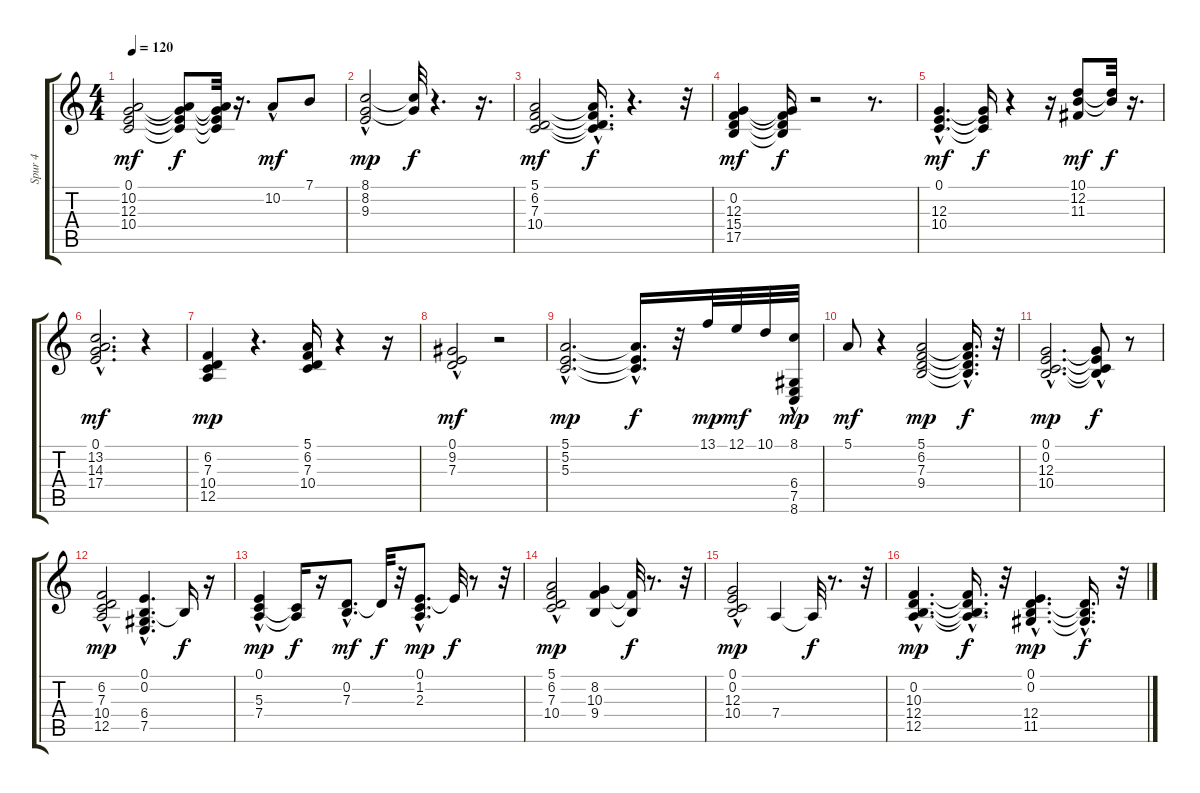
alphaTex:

\track ("Spur 4" "Spur 4") {instrument electricpiano2}
\staff {score tabs}
\tuning (E4 B3 G3 D3 A2 E2) {hide}
\ts (4 4)
\tempo 120
\clef g2
\ks c
(0.1 10.2 12.3 10.4).2{dy mf} (0.1{t} 10.2{t} 12.3{t} 10.4{t}).8{dy f} (0.1{t} 10.2{t} 12.3{t} 10.4{t}).32 r.16{d} 10.2{hac}.8{dy mf} 7.1.8 |
(8.1 8.2 9.3{hac}).2{dy mp} (8.1{t} 8.2{t}).32{dy f} r.4{d} r.16{d} |
(5.1 6.2 7.3 10.4).2{dy mf} (5.1{t} 6.2{hac t} 7.3{hac t} 10.4{t}).16{d dy f} r.4{d} r.32 |
(0.2 12.3 15.4 17.5).4{dy mf} (0.2{t} 12.3{t} 15.4{t} 17.5{t}).16{dy f} r.2 r.8{d} |
(0.1{hac} 12.3{hac} 10.4{hac}).4{d dy mf} (0.1{t} 12.3{t} 10.4{t}).16{dy f} r.4 r.16 (10.1 12.2 11.3).8{dy mf} (10.1{t} 12.2{t}).32{dy f} r.16{d} |
(0.1{hac} 13.2{hac} 14.3{hac} 17.4{hac}).2{d dy mf} r.4 |
(6.2 7.3 10.4 12.5).4{dy mp} r.4{d} (5.1 6.2 7.3 10.4).16 r.4 r.16 |
(0.1{hac} 9.2 7.3).2{dy mf} r.2 |
(5.1{hac} 5.2{hac} 5.3{hac}).2{d dy mp} (5.1{hac t} 5.2{hac t} 5.3{hac t}).16{d dy f} r.32 13.1.32{dy mp} 12.1.32{dy mf} 10.1.32 (8.1{hac} 6.4{hac} 7.5{hac} 8.6{hac}).32{dy mp} |
5.1.8{dy mf} r.4 (5.1 6.2 7.3 9.4).2{dy mp} (5.1{t} 6.2{hac t} 7.3{hac t} 9.4{hac t}).16{d dy f} r.32 |
(0.1{hac} 0.2{hac} 12.3{hac} 10.4{hac}).2{d dy mp} (0.1{hac t} 0.2{hac t} 12.3{hac t} 10.4{t}).8{dy f} r.8 |
(6.2{hac} 7.3{hac} 10.4 12.5{hac}).2{dy mp} (0.1{hac} 0.2{hac} 6.4 7.5{hac}).4{d} 0.2{t}.16{dy f} r.16 |
(0.1{hac} 5.3 7.4).4{dy mp} (5.3{t} 7.4{t}).16{dy f} r.16 (0.2{hac} 7.3{hac}).8{d dy mf} 7.3{t}.32{dy f} r.32 (0.1{hac} 1.2{hac} 2.3).8{d dy mp} 0.1{t}.32{dy f} r.8 r.32 |
(5.1 6.2{hac} 7.3{hac} 10.4{hac}).2{dy mp} (8.2 10.3 9.4).4 (10.3{t} 9.4{t}).32{dy f} r.8{d} r.32 |
(0.1{hac} 0.2{hac} 12.3{hac} 10.4{hac}).2{dy mp} 7.4.4 7.4{t}.32{dy f} r.8{d} r.32 |
(0.2{hac} 10.3{hac} 12.4{hac} 12.5{hac}).4{d dy mp} (0.2{hac t} 10.3{hac t} 12.4{hac t} 12.5{hac t}).16{d dy f} r.32 (0.1 0.2{hac} 12.4{hac} 11.5{hac}).4{d dy mp} (0.2{hac t} 12.4{hac t} 11.5{hac t}).16{d dy f} r.32
